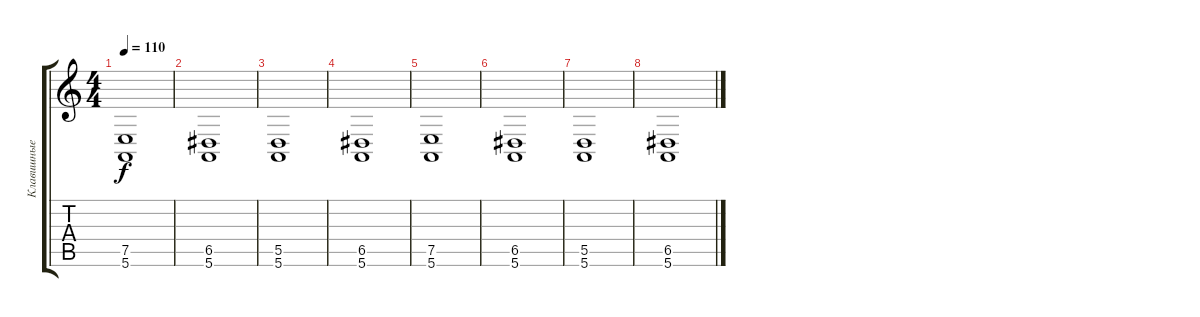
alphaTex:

\track ("Клавишные" "Клавишные") {instrument shakuhachi}
\staff {score tabs}
\tuning (E4 B3 G3 D3 A2 E2) {hide}
\ts (4 4)
\tempo 110
\clef g2
\ks c
(7.5 5.6).1{dy f} |
(6.5 5.6).1 |
(5.5 5.6).1 |
(6.5 5.6).1 |
(7.5 5.6).1 |
(6.5 5.6).1 |
(5.5 5.6).1 |
(6.5 5.6).1
